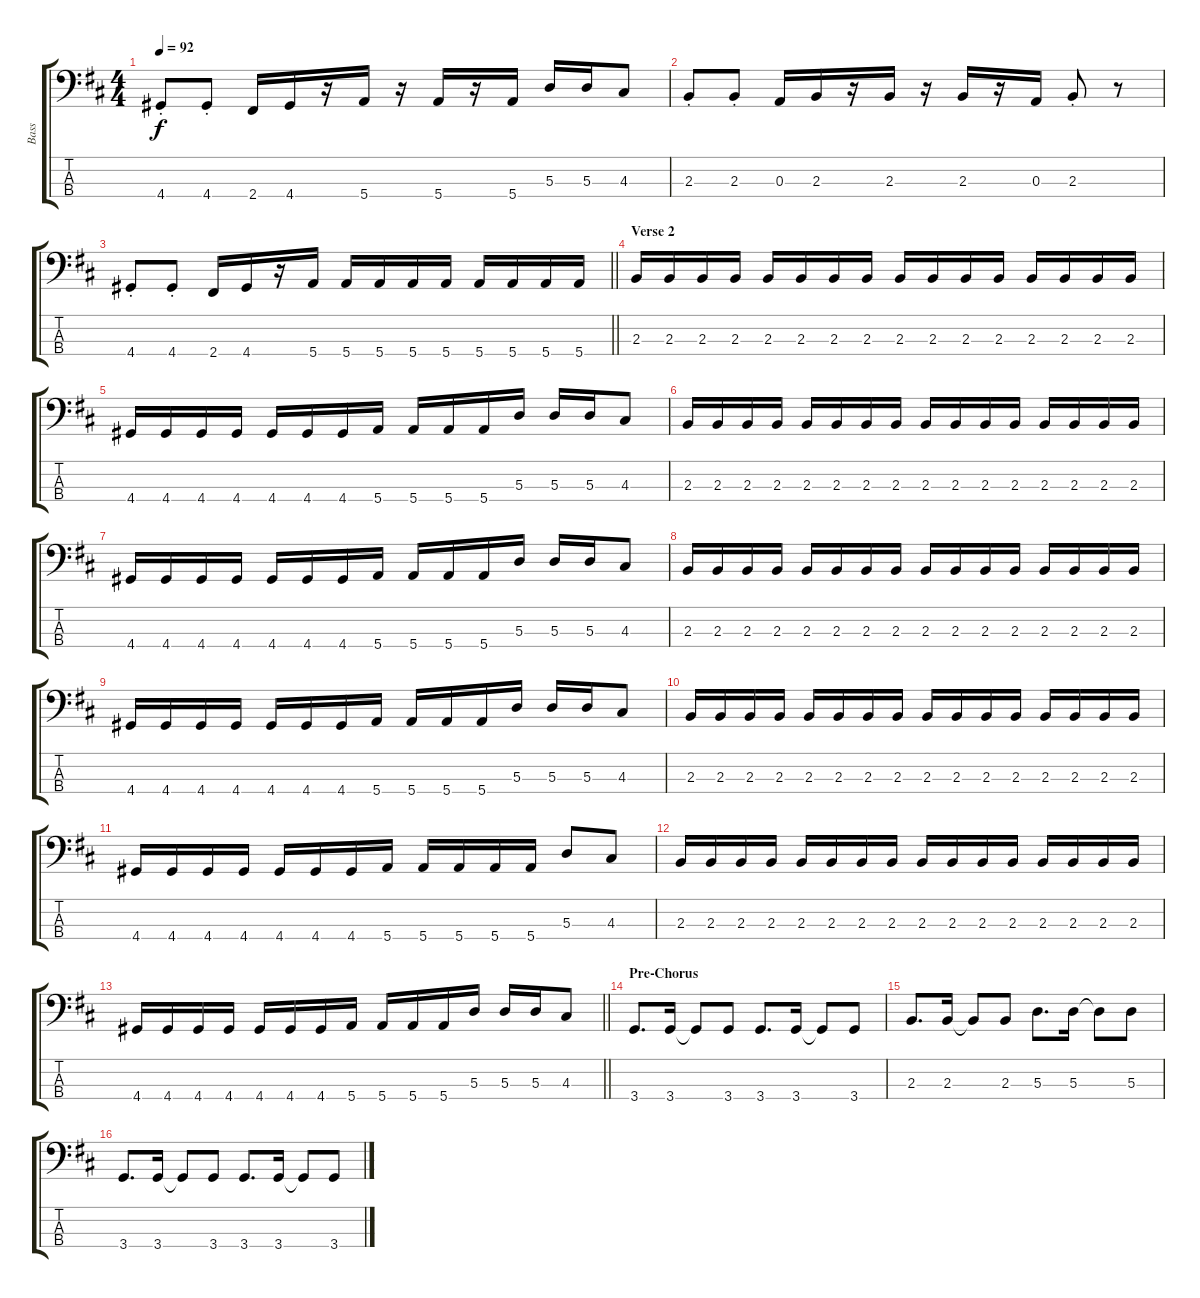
\track ("Bass" "Bass") {instrument electricbassfinger}
\staff {score tabs}
\tuning (G2 D2 A1 E1) {hide}
\ts (4 4)
\tempo 92
\clef f4
\ks d
4.4{st}.8{dy f} 4.4{st}.8 2.4.16 4.4.16 r.16 5.4.16 r.16 5.4.16 r.16 5.4.16 5.3.16 5.3.16 4.3.8 |
2.3{st}.8 2.3{st}.8 0.3.16 2.3.16 r.16 2.3.16 r.16 2.3.16 r.16 0.3.16 2.3{st}.8 r.8 |
\barLineRight lightlight
4.4{st}.8 4.4{st}.8 2.4.16 4.4.16 r.16 5.4.16 5.4.16 5.4.16 5.4.16 5.4.16 5.4.16 5.4.16 5.4.16 5.4.16 |
\section ("" "Verse 2")
2.3.16 2.3.16 2.3.16 2.3.16 2.3.16 2.3.16 2.3.16 2.3.16 2.3.16 2.3.16 2.3.16 2.3.16 2.3.16 2.3.16 2.3.16 2.3.16 |
4.4.16 4.4.16 4.4.16 4.4.16 4.4.16 4.4.16 4.4.16 5.4.16 5.4.16 5.4.16 5.4.16 5.3.16 5.3.16 5.3.16 4.3.8 |
2.3.16 2.3.16 2.3.16 2.3.16 2.3.16 2.3.16 2.3.16 2.3.16 2.3.16 2.3.16 2.3.16 2.3.16 2.3.16 2.3.16 2.3.16 2.3.16 |
4.4.16 4.4.16 4.4.16 4.4.16 4.4.16 4.4.16 4.4.16 5.4.16 5.4.16 5.4.16 5.4.16 5.3.16 5.3.16 5.3.16 4.3.8 |
2.3.16 2.3.16 2.3.16 2.3.16 2.3.16 2.3.16 2.3.16 2.3.16 2.3.16 2.3.16 2.3.16 2.3.16 2.3.16 2.3.16 2.3.16 2.3.16 |
4.4.16 4.4.16 4.4.16 4.4.16 4.4.16 4.4.16 4.4.16 5.4.16 5.4.16 5.4.16 5.4.16 5.3.16 5.3.16 5.3.16 4.3.8 |
2.3.16 2.3.16 2.3.16 2.3.16 2.3.16 2.3.16 2.3.16 2.3.16 2.3.16 2.3.16 2.3.16 2.3.16 2.3.16 2.3.16 2.3.16 2.3.16 |
4.4.16 4.4.16 4.4.16 4.4.16 4.4.16 4.4.16 4.4.16 5.4.16 5.4.16 5.4.16 5.4.16 5.4.16 5.3.8 4.3.8 |
2.3.16 2.3.16 2.3.16 2.3.16 2.3.16 2.3.16 2.3.16 2.3.16 2.3.16 2.3.16 2.3.16 2.3.16 2.3.16 2.3.16 2.3.16 2.3.16 |
\barLineRight lightlight
4.4.16 4.4.16 4.4.16 4.4.16 4.4.16 4.4.16 4.4.16 5.4.16 5.4.16 5.4.16 5.4.16 5.3.16 5.3.16 5.3.16 4.3.8 |
\section ("" "Pre-Chorus")
3.4.8{d} 3.4.16 3.4{t}.8 3.4.8 3.4.8{d} 3.4.16 3.4{t}.8 3.4.8 |
2.3.8{d} 2.3.16 2.3{t}.8 2.3.8 5.3.8{d} 5.3.16 5.3{t}.8 5.3.8 |
3.4.8{d} 3.4.16 3.4{t}.8 3.4.8 3.4.8{d} 3.4.16 3.4{t}.8 3.4.8
